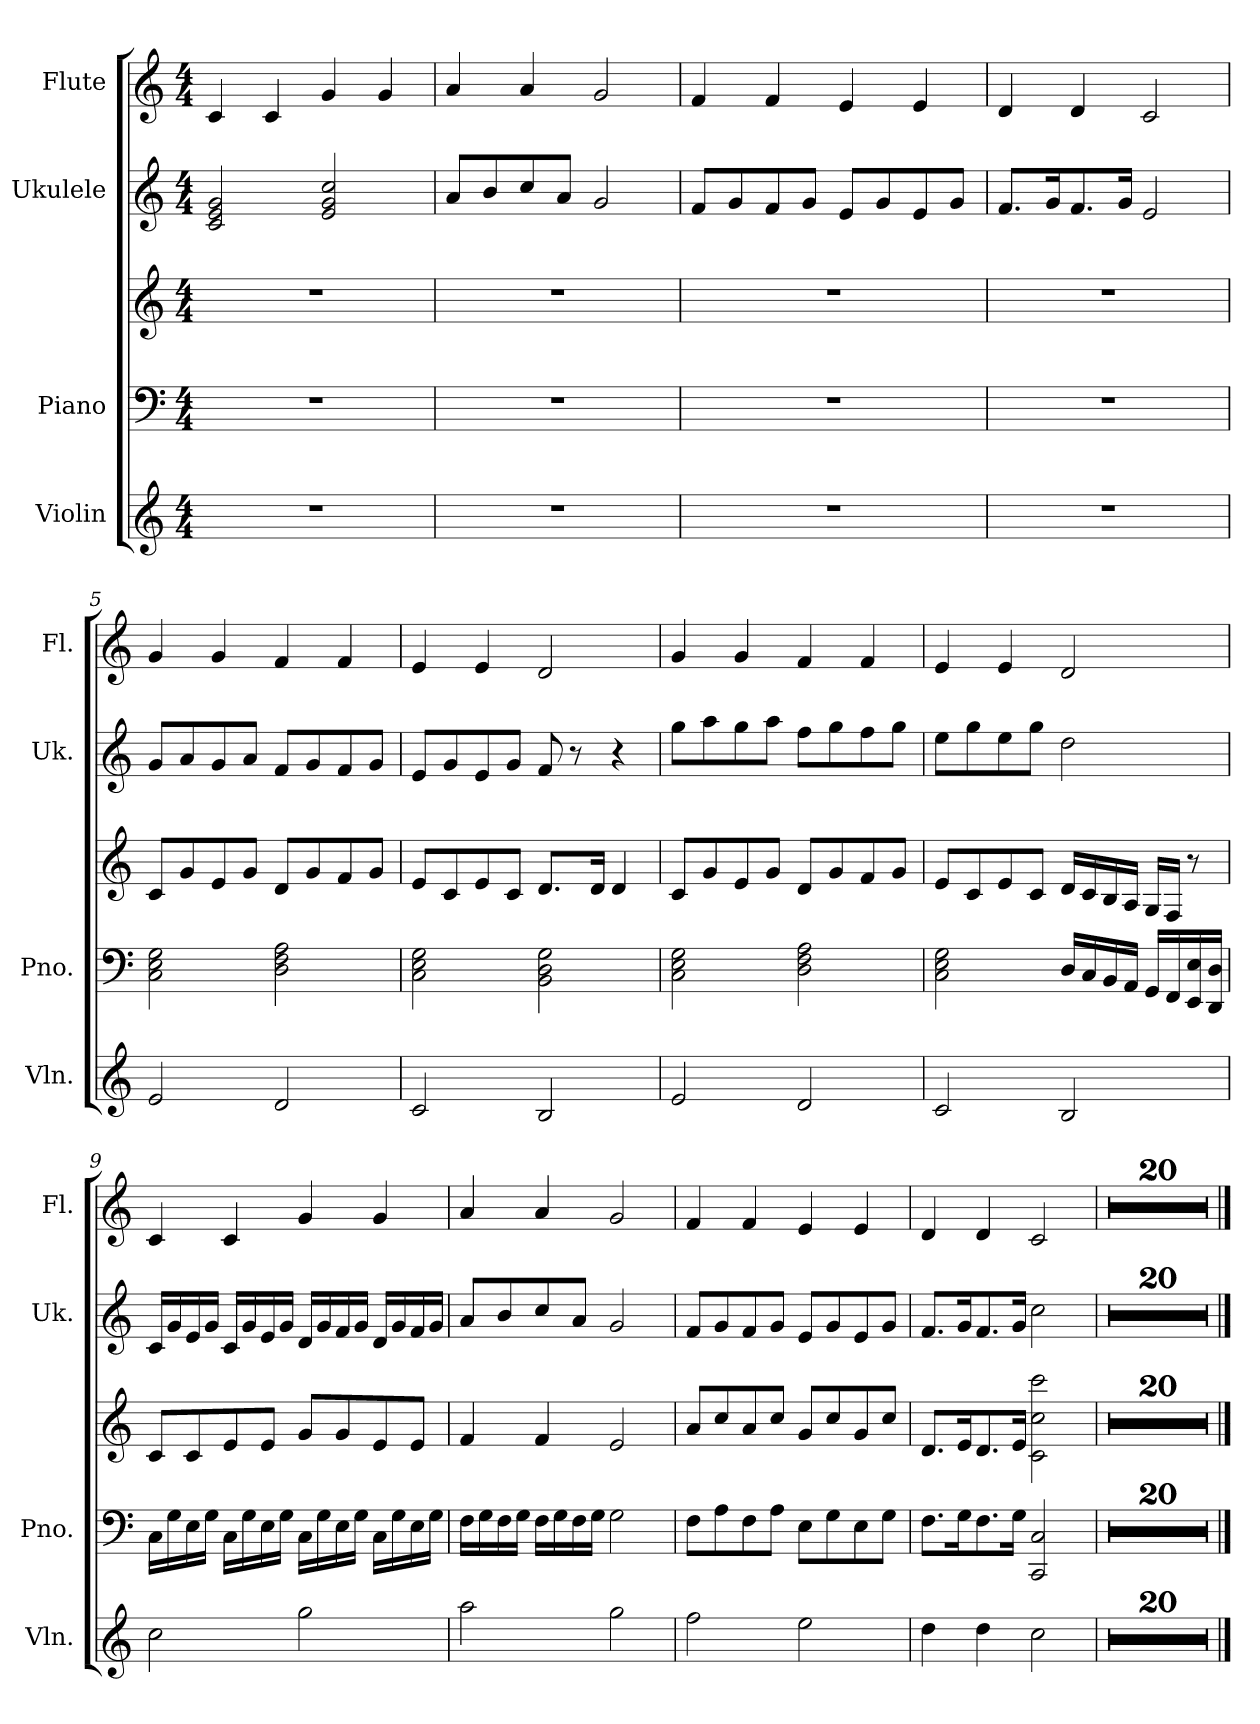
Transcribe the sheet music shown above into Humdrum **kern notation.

**kern	**kern	**kern	**kern	**kern
*part4	*part3	*part3	*part2	*part1
*staff5	*staff4	*staff3	*staff2	*staff1
*I"Violin	*I"Piano	*	*I"Ukulele	*I"Flute
*I'Vln.	*I'Pno.	*	*I'Uk.	*I'Fl.
*clefG2	*clefF4	*clefG2	*clefG2	*clefG2
*k[]	*k[]	*k[]	*k[]	*k[]
*C:	*C:	*C:	*C:	*C:
*M4/4	*M4/4	*M4/4	*M4/4	*M4/4
=1	=1	=1	=1	=1
1r	1r	1r	2c/ 2e/ 2g/	4c/
.	.	.	.	4c/
.	.	.	2e/ 2g/ 2cc/	4g/
.	.	.	.	4g/
=2	=2	=2	=2	=2
1r	1r	1r	8a/L	4a/
.	.	.	8b/	.
.	.	.	8cc/	4a/
.	.	.	8a/J	.
.	.	.	2g/	2g/
=3	=3	=3	=3	=3
1r	1r	1r	8f/L	4f/
.	.	.	8g/	.
.	.	.	8f/	4f/
.	.	.	8g/J	.
.	.	.	8e/L	4e/
.	.	.	8g/	.
.	.	.	8e/	4e/
.	.	.	8g/J	.
=4	=4	=4	=4	=4
1r	1r	1r	8.f/L	4d/
.	.	.	16g/K	.
.	.	.	8.f/	4d/
.	.	.	16g/Jk	.
.	.	.	2e/	2c/
=5	=5	=5	=5	=5
2e/	2C\ 2E\ 2G\	8c/L	8g/L	4g/
.	.	8g/	8a/	.
.	.	8e/	8g/	4g/
.	.	8g/J	8a/J	.
2d/	2D\ 2F\ 2A\	8d/L	8f/L	4f/
.	.	8g/	8g/	.
.	.	8f/	8f/	4f/
.	.	8g/J	8g/J	.
!!LO:LB:g=z
=6	=6	=6	=6	=6
2c/	2C\ 2E\ 2G\	8e/L	8e/L	4e/
.	.	8c/	8g/	.
.	.	8e/	8e/	4e/
.	.	8c/J	8g/J	.
2B/	2BB\ 2D\ 2G\	8.d/L	8f/	2d/
.	.	.	8r	.
.	.	16d/Jk	.	.
.	.	4d/	4r	.
=7	=7	=7	=7	=7
2e/	2C\ 2E\ 2G\	8c/L	8gg\L	4g/
.	.	8g/	8aa\	.
.	.	8e/	8gg\	4g/
.	.	8g/J	8aa\J	.
2d/	2D\ 2F\ 2A\	8d/L	8ff\L	4f/
.	.	8g/	8gg\	.
.	.	8f/	8ff\	4f/
.	.	8g/J	8gg\J	.
=8	=8	=8	=8	=8
2c/	2C\ 2E\ 2G\	8e/L	8ee\L	4e/
.	.	8c/	8gg\	.
.	.	8e/	8ee\	4e/
.	.	8c/J	8gg\J	.
2B/	16D/LL	16d/LL	2dd\	2d/
.	16C/	16c/	.	.
.	16BB/	16B/	.	.
.	16AA/JJ	16A/JJ	.	.
.	16GG/LL	16G/LL	.	.
.	16FF/	16F/JJ	.	.
.	16EE/ 16E/	8r	.	.
.	16DD/ 16D/JJ	.	.	.
!!LO:PB:g=z
=9	=9	=9	=9	=9
2cc\	16C\LL	8c/L	16c/LL	4c/
.	16G\	.	16g/	.
.	16E\	8c/	16e/	.
.	16G\JJ	.	16g/JJ	.
.	16C\LL	8e/	16c/LL	4c/
.	16G\	.	16g/	.
.	16E\	8e/J	16e/	.
.	16G\JJ	.	16g/JJ	.
2gg\	16C\LL	8g/L	16d/LL	4g/
.	16G\	.	16g/	.
.	16E\	8g/	16f/	.
.	16G\JJ	.	16g/JJ	.
.	16C\LL	8e/	16d/LL	4g/
.	16G\	.	16g/	.
.	16E\	8e/J	16f/	.
.	16G\JJ	.	16g/JJ	.
=10	=10	=10	=10	=10
2aa\	16F\LL	4f/	8a/L	4a/
.	16G\	.	.	.
.	16F\	.	8b/	.
.	16G\JJ	.	.	.
.	16F\LL	4f/	8cc/	4a/
.	16G\	.	.	.
.	16F\	.	8a/J	.
.	16G\JJ	.	.	.
2gg\	2G\	2e/	2g/	2g/
=11	=11	=11	=11	=11
2ff\	8F\L	8a/L	8f/L	4f/
.	8A\	8cc/	8g/	.
.	8F\	8a/	8f/	4f/
.	8A\J	8cc/J	8g/J	.
2ee\	8E\L	8g/L	8e/L	4e/
.	8G\	8cc/	8g/	.
.	8E\	8g/	8e/	4e/
.	8G\J	8cc/J	8g/J	.
=12	=12	=12	=12	=12
4dd\	8.F\L	8.d/L	8.f/L	4d/
.	16G\K	16e/K	16g/K	.
4dd\	8.F\	8.d/	8.f/	4d/
.	16G\Jk	16e/Jk	16g/Jk	.
2cc\	2CC/ 2C/	2c\ 2cc\ 2ccc\	2cc\	2c/
=13	=13	=13	=13	=13
1r	1r	1r	1r	1r
!!LO:LB:g=z
=14	=14	=14	=14	=14
1r	1r	1r	1r	1r
=15	=15	=15	=15	=15
1r	1r	1r	1r	1r
=16	=16	=16	=16	=16
1r	1r	1r	1r	1r
=17	=17	=17	=17	=17
1r	1r	1r	1r	1r
=18	=18	=18	=18	=18
1r	1r	1r	1r	1r
=19	=19	=19	=19	=19
1r	1r	1r	1r	1r
=20	=20	=20	=20	=20
1r	1r	1r	1r	1r
=21	=21	=21	=21	=21
1r	1r	1r	1r	1r
=22	=22	=22	=22	=22
1r	1r	1r	1r	1r
=23	=23	=23	=23	=23
1r	1r	1r	1r	1r
=24	=24	=24	=24	=24
1r	1r	1r	1r	1r
=25	=25	=25	=25	=25
1r	1r	1r	1r	1r
=26	=26	=26	=26	=26
1r	1r	1r	1r	1r
=27	=27	=27	=27	=27
1r	1r	1r	1r	1r
=28	=28	=28	=28	=28
1r	1r	1r	1r	1r
=29	=29	=29	=29	=29
1r	1r	1r	1r	1r
=30	=30	=30	=30	=30
1r	1r	1r	1r	1r
=31	=31	=31	=31	=31
1r	1r	1r	1r	1r
=32	=32	=32	=32	=32
1r	1r	1r	1r	1r
==	==	==	==	==
*-	*-	*-	*-	*-
